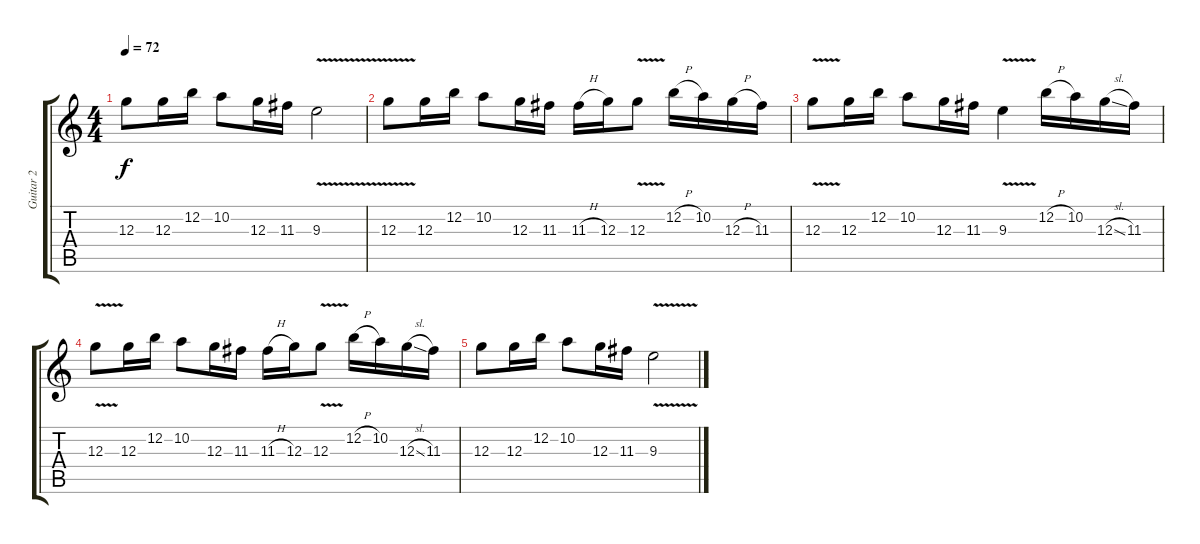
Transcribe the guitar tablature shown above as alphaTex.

\track ("Guitar 2" "Guitar 2") {instrument distortionguitar}
\staff {score tabs}
\tuning (E4 B3 G3 D3 A2 E2) {hide}
\ts (4 4)
\tempo 72
\clef g2
\ks c
12.3.8{dy f} 12.3.16 12.2.16 10.2.8 12.3.16 11.3.16 9.3{v}.2 |
12.3{v}.8{volume 13} 12.3.16 12.2.16 10.2.8 12.3.16 11.3.16 11.3{h}.16 12.3.16 12.3{v}.8 12.2{h}.16 10.2.16 12.3{h}.16 11.3.16 |
12.3{v}.8{volume 10} 12.3.16 12.2.16 10.2.8 12.3.16 11.3.16 9.3{v}.4 12.2{h}.16 10.2.16 12.3{sl}.16 11.3.16 |
12.3{v}.8{volume 7} 12.3.16 12.2.16 10.2.8 12.3.16 11.3.16 11.3{h}.16 12.3.16 12.3{v}.8 12.2{h}.16 10.2.16 12.3{sl}.16 11.3.16 |
12.3.8{volume 4} 12.3.16 12.2.16 10.2.8 12.3.16 11.3.16 9.3{v}.2
